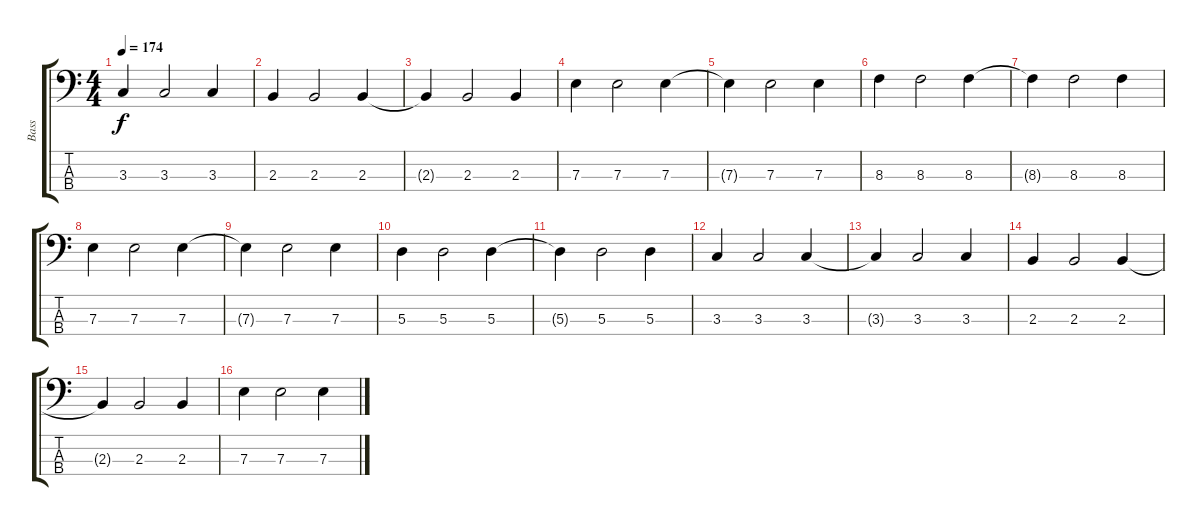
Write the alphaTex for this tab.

\track ("Bass" "Bass") {instrument electricbassfinger}
\staff {score tabs}
\tuning (G2 D2 A1 E1) {hide}
\ts (4 4)
\tempo 174
\clef f4
\ks c
3.3{t}.4{dy f} 3.3.2 3.3.4 |
2.3.4 2.3.2 2.3.4 |
2.3{t}.4 2.3.2 2.3.4 |
7.3.4 7.3.2 7.3.4 |
7.3{t}.4 7.3.2 7.3.4 |
8.3.4 8.3.2 8.3.4 |
8.3{t}.4 8.3.2 8.3.4 |
7.3.4 7.3.2 7.3.4 |
7.3{t}.4 7.3.2 7.3.4 |
5.3.4 5.3.2 5.3.4 |
5.3{t}.4 5.3.2 5.3.4 |
3.3.4 3.3.2 3.3.4 |
3.3{t}.4 3.3.2 3.3.4 |
2.3.4 2.3.2 2.3.4 |
2.3{t}.4 2.3.2 2.3.4 |
7.3.4 7.3.2 7.3.4
